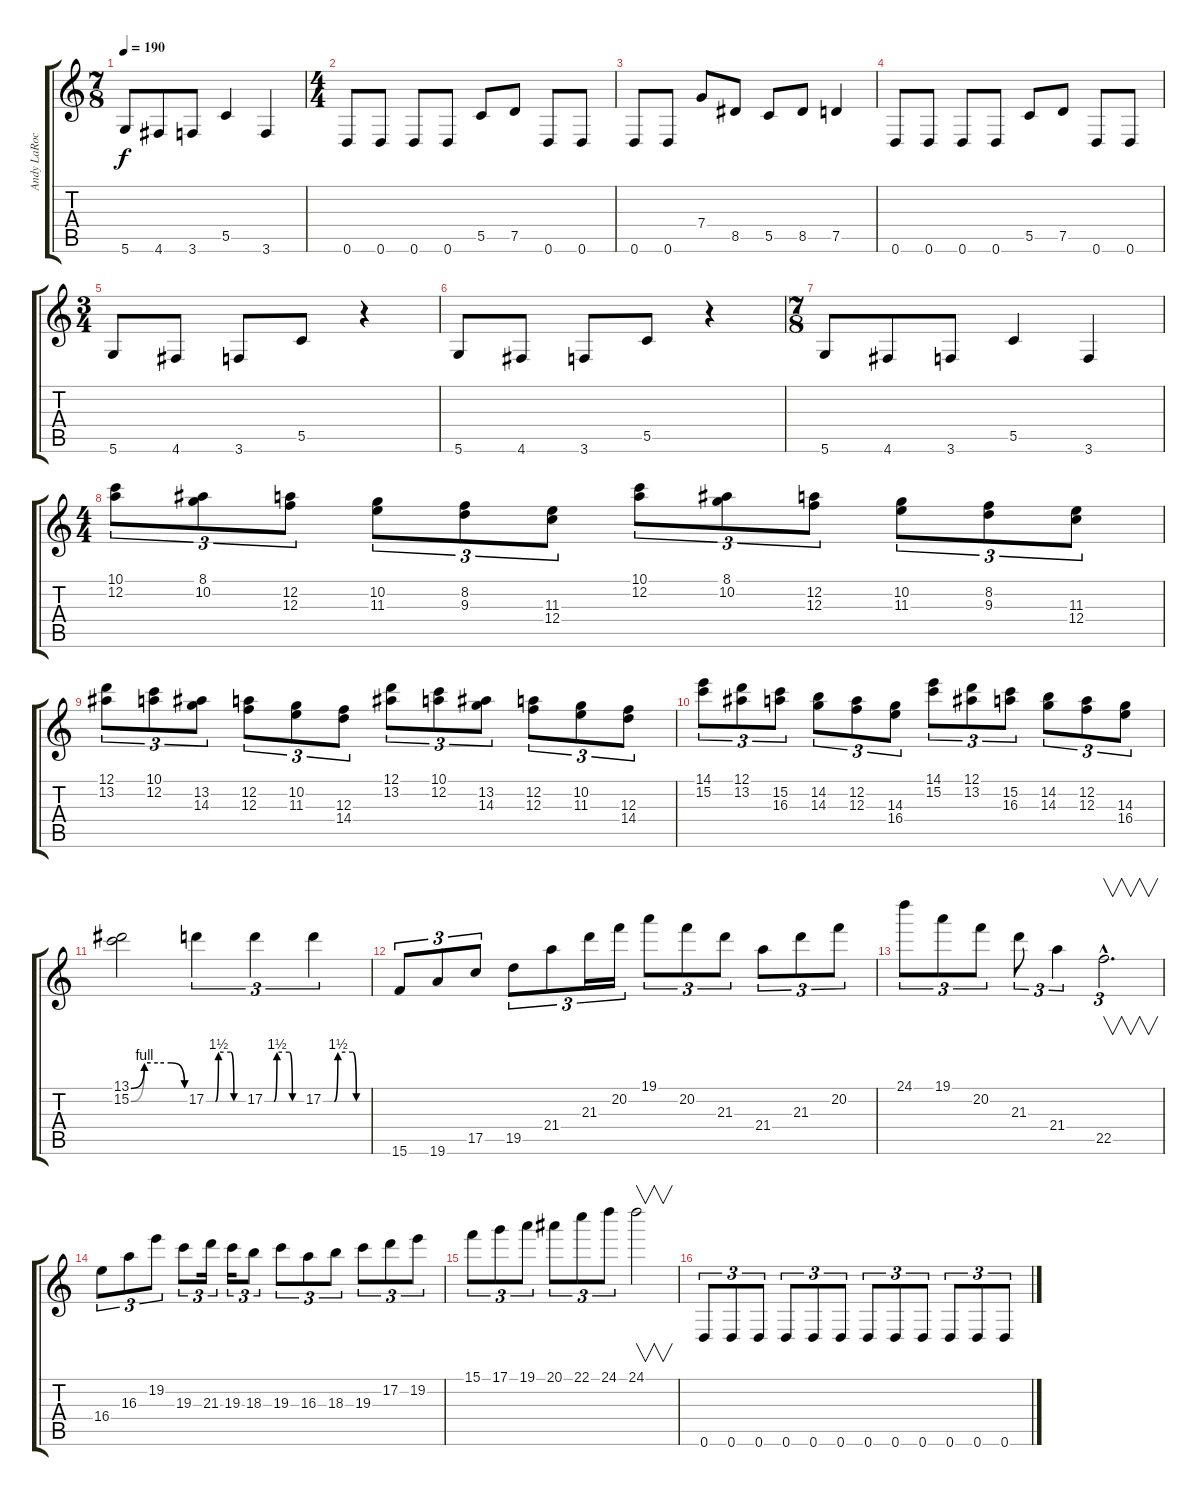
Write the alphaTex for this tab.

\track ("Andy LaRocque" "Andy LaRoc") {instrument distortionguitar}
\staff {score tabs}
\tuning (D4 A3 F3 C3 G2 D2) {hide}
\ts (7 8)
\tempo 190
\clef g2
\ks c
5.6.8{dy f} 4.6.8 3.6.8 5.5.4 3.6.4 |
\ts (4 4)
0.6.8 0.6.8 0.6.8 0.6.8 5.5.8 7.5.8 0.6.8 0.6.8 |
0.6.8 0.6.8 7.4.8 8.5.8 5.5.8 8.5.8 7.5.4 |
0.6.8 0.6.8 0.6.8 0.6.8 5.5.8 7.5.8 0.6.8 0.6.8 |
\ts (3 4)
5.6.8 4.6.8 3.6.8 5.5.8 r.4 |
5.6.8 4.6.8 3.6.8 5.5.8 r.4 |
\ts (7 8)
5.6.8 4.6.8 3.6.8 5.5.4 3.6.4 |
\ts (4 4)
(10.1 12.2).8{tu (3 2) balance 8 instrument overdrivenguitar} (8.1 10.2).8{tu (3 2)} (12.2 12.3).8{tu (3 2)} (10.2 11.3).8{tu (3 2)} (8.2 9.3).8{tu (3 2)} (11.3 12.4).8{tu (3 2)} (10.1 12.2).8{tu (3 2)} (8.1 10.2).8{tu (3 2)} (12.2 12.3).8{tu (3 2)} (10.2 11.3).8{tu (3 2)} (8.2 9.3).8{tu (3 2)} (11.3 12.4).8{tu (3 2)} |
(12.1 13.2).8{tu (3 2)} (10.1 12.2).8{tu (3 2)} (13.2 14.3).8{tu (3 2)} (12.2 12.3).8{tu (3 2)} (10.2 11.3).8{tu (3 2)} (12.3 14.4).8{tu (3 2)} (12.1 13.2).8{tu (3 2)} (10.1 12.2).8{tu (3 2)} (13.2 14.3).8{tu (3 2)} (12.2 12.3).8{tu (3 2)} (10.2 11.3).8{tu (3 2)} (12.3 14.4).8{tu (3 2)} |
(14.1 15.2).8{tu (3 2)} (12.1 13.2).8{tu (3 2)} (15.2 16.3).8{tu (3 2)} (14.2 14.3).8{tu (3 2)} (12.2 12.3).8{tu (3 2)} (14.3 16.4).8{tu (3 2)} (14.1 15.2).8{tu (3 2)} (12.1 13.2).8{tu (3 2)} (15.2 16.3).8{tu (3 2)} (14.2 14.3).8{tu (3 2)} (12.2 12.3).8{tu (3 2)} (14.3 16.4).8{tu (3 2)} |
(13.1{be (custom 0 0 15 4 30 4 45 4 60 0)} 15.2{be (custom 0 0 15 4 30 4 45 4 60 0)}).2 17.2{be (custom 0 0 15 0 20 6 40 6 45 0 60 0)}.4{tu (3 2)} 17.2{be (custom 0 0 15 0 20 6 40 6 45 0 60 0)}.4{tu (3 2)} 17.2{be (custom 0 0 15 0 20 6 40 6 45 0 60 0)}.4{tu (3 2)} |
15.6.8{tu (3 2)} 19.6.8{tu (3 2)} 17.5.8{tu (3 2)} 19.5.8{tu (3 2)} 21.4.8{tu (3 2)} 21.3.16{tu (3 2)} 20.2.16{tu (3 2)} 19.1.8{tu (3 2)} 20.2.8{tu (3 2)} 21.3.8{tu (3 2)} 21.4.8{tu (3 2)} 21.3.8{tu (3 2)} 20.2.8{tu (3 2)} |
24.1.8{tu (3 2)} 19.1.8{tu (3 2)} 20.2.8{tu (3 2)} 21.3.8{tu (3 2)} 21.4.4{tu (3 2)} 22.5{hac}.2{v d tu (3 2)} |
16.4.8{tu (3 2)} 16.3.8{tu (3 2)} 19.2.8{tu (3 2)} 19.3.8{tu (3 2)} 21.3.16{tu (3 2)} 19.3.16{tu (3 2)} 18.3.8{tu (3 2)} 19.3.8{tu (3 2)} 16.3.8{tu (3 2)} 18.3.8{tu (3 2)} 19.3.8{tu (3 2)} 17.2.8{tu (3 2)} 19.2.8{tu (3 2)} |
15.1.8{tu (3 2)} 17.1.8{tu (3 2)} 19.1.8{tu (3 2)} 20.1.8{tu (3 2)} 22.1.8{tu (3 2)} 24.1.8{tu (3 2)} 24.1.2{v} |
0.6.8{tu (3 2) balance 0 instrument distortionguitar} 0.6.8{tu (3 2)} 0.6.8{tu (3 2)} 0.6.8{tu (3 2)} 0.6.8{tu (3 2)} 0.6.8{tu (3 2)} 0.6.8{tu (3 2)} 0.6.8{tu (3 2)} 0.6.8{tu (3 2)} 0.6.8{tu (3 2)} 0.6.8{tu (3 2)} 0.6.8{tu (3 2)}
